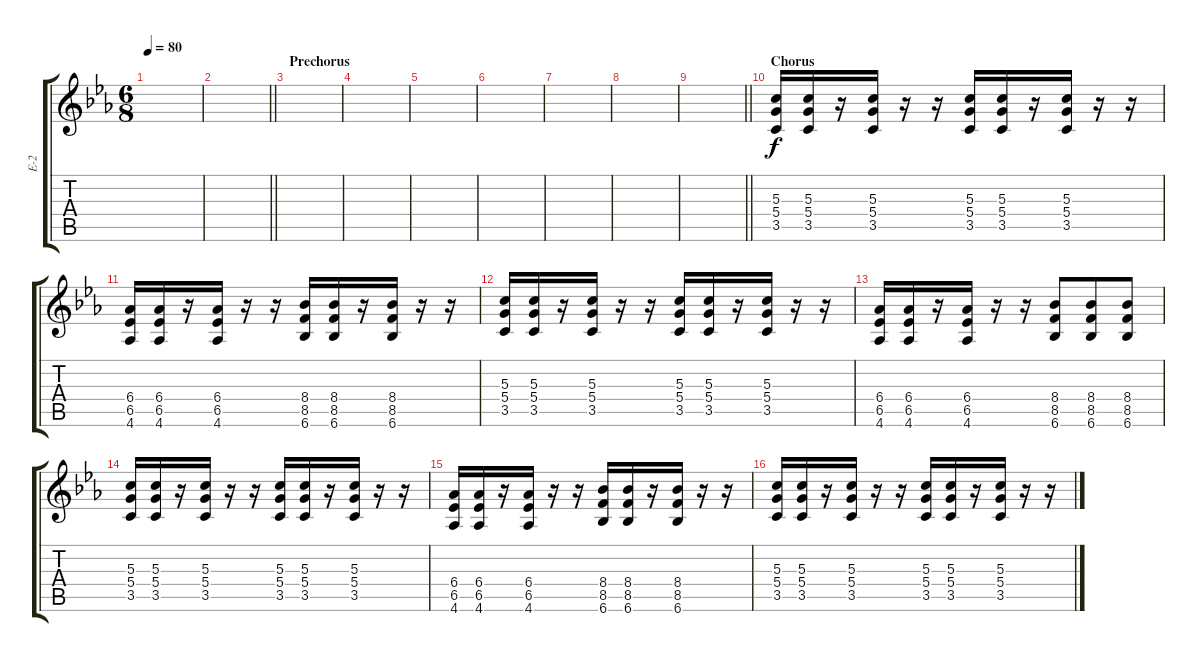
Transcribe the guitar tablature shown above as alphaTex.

\track ("E-2" "E-2") {instrument distortionguitar}
\staff {score tabs}
\tuning (E4 B3 G3 D3 A2 E2) {hide}
\ts (6 8)
\tempo 80
\clef g2
\ks cminor
|
\barLineRight lightlight
|
\section ("" "Prechorus")
|
|
|
|
|
|
\barLineRight lightlight
|
\section ("" "Chorus")
(5.3 5.4 3.5).16 (5.3 5.4 3.5).16 r.16 (5.3 5.4 3.5).16 r.16 r.16 (5.3 5.4 3.5).16 (5.3 5.4 3.5).16 r.16 (5.3 5.4 3.5).16 r.16 r.16 |
(6.4 6.5 4.6).16 (6.4 6.5 4.6).16 r.16 (6.4 6.5 4.6).16 r.16 r.16 (8.4 8.5 6.6).16 (8.4 8.5 6.6).16 r.16 (8.4 8.5 6.6).16 r.16 r.16 |
(5.3 5.4 3.5).16 (5.3 5.4 3.5).16 r.16 (5.3 5.4 3.5).16 r.16 r.16 (5.3 5.4 3.5).16 (5.3 5.4 3.5).16 r.16 (5.3 5.4 3.5).16 r.16 r.16 |
(6.4 6.5 4.6).16 (6.4 6.5 4.6).16 r.16 (6.4 6.5 4.6).16 r.16 r.16 (8.4 8.5 6.6).8 (8.4 8.5 6.6).8 (8.4 8.5 6.6).8 |
(5.3 5.4 3.5).16 (5.3 5.4 3.5).16 r.16 (5.3 5.4 3.5).16 r.16 r.16 (5.3 5.4 3.5).16 (5.3 5.4 3.5).16 r.16 (5.3 5.4 3.5).16 r.16 r.16 |
(6.4 6.5 4.6).16 (6.4 6.5 4.6).16 r.16 (6.4 6.5 4.6).16 r.16 r.16 (8.4 8.5 6.6).16 (8.4 8.5 6.6).16 r.16 (8.4 8.5 6.6).16 r.16 r.16 |
(5.3 5.4 3.5).16 (5.3 5.4 3.5).16 r.16 (5.3 5.4 3.5).16 r.16 r.16 (5.3 5.4 3.5).16 (5.3 5.4 3.5).16 r.16 (5.3 5.4 3.5).16 r.16 r.16
